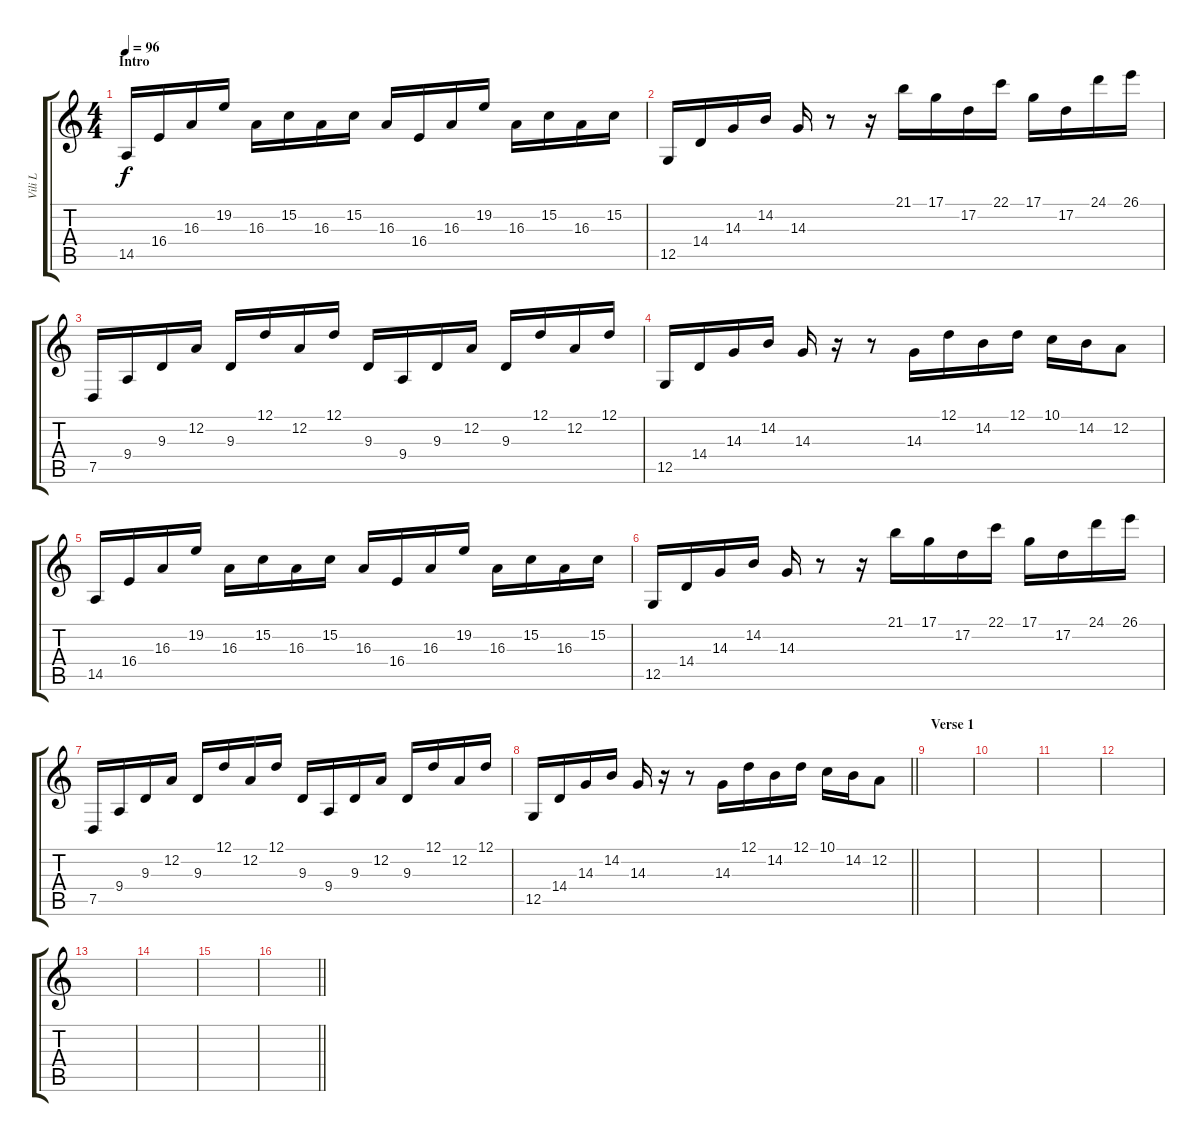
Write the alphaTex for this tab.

\track ("Vili L" "Vili L") {instrument acousticgrandpiano}
\staff {score tabs}
\tuning (D4 A3 F3 C3 G2 D2) {hide}
\ts (4 4)
\section ("" "Intro")
\tempo 96
\clef g2
\ks c
14.5.16{dy f instrument acousticgrandpiano} 16.4.16 16.3.16 19.2.16 16.3.16 15.2.16 16.3.16 15.2.16 16.3.16 16.4.16 16.3.16 19.2.16 16.3.16 15.2.16 16.3.16 15.2.16 |
12.5.16 14.4.16 14.3.16 14.2.16 14.3.16 r.8 r.16 21.1.16 17.1.16 17.2.16 22.1.16 17.1.16 17.2.16 24.1.16 26.1.16 |
7.5.16 9.4.16 9.3.16 12.2.16 9.3.16 12.1.16 12.2.16 12.1.16 9.3.16 9.4.16 9.3.16 12.2.16 9.3.16 12.1.16 12.2.16 12.1.16 |
12.5.16 14.4.16 14.3.16 14.2.16 14.3.16 r.16 r.8 14.3.16 12.1.16 14.2.16 12.1.16 10.1.16 14.2.16 12.2.8 |
14.5.16 16.4.16 16.3.16 19.2.16 16.3.16 15.2.16 16.3.16 15.2.16 16.3.16 16.4.16 16.3.16 19.2.16 16.3.16 15.2.16 16.3.16 15.2.16 |
12.5.16 14.4.16 14.3.16 14.2.16 14.3.16 r.8 r.16 21.1.16 17.1.16 17.2.16 22.1.16 17.1.16 17.2.16 24.1.16 26.1.16 |
7.5.16 9.4.16 9.3.16 12.2.16 9.3.16 12.1.16 12.2.16 12.1.16 9.3.16 9.4.16 9.3.16 12.2.16 9.3.16 12.1.16 12.2.16 12.1.16 |
\barLineRight lightlight
12.5.16 14.4.16 14.3.16 14.2.16 14.3.16 r.16 r.8 14.3.16 12.1.16 14.2.16 12.1.16 10.1.16 14.2.16 12.2.8 |
\section ("" "Verse 1")
|
|
|
|
|
|
|
\barLineRight lightlight
